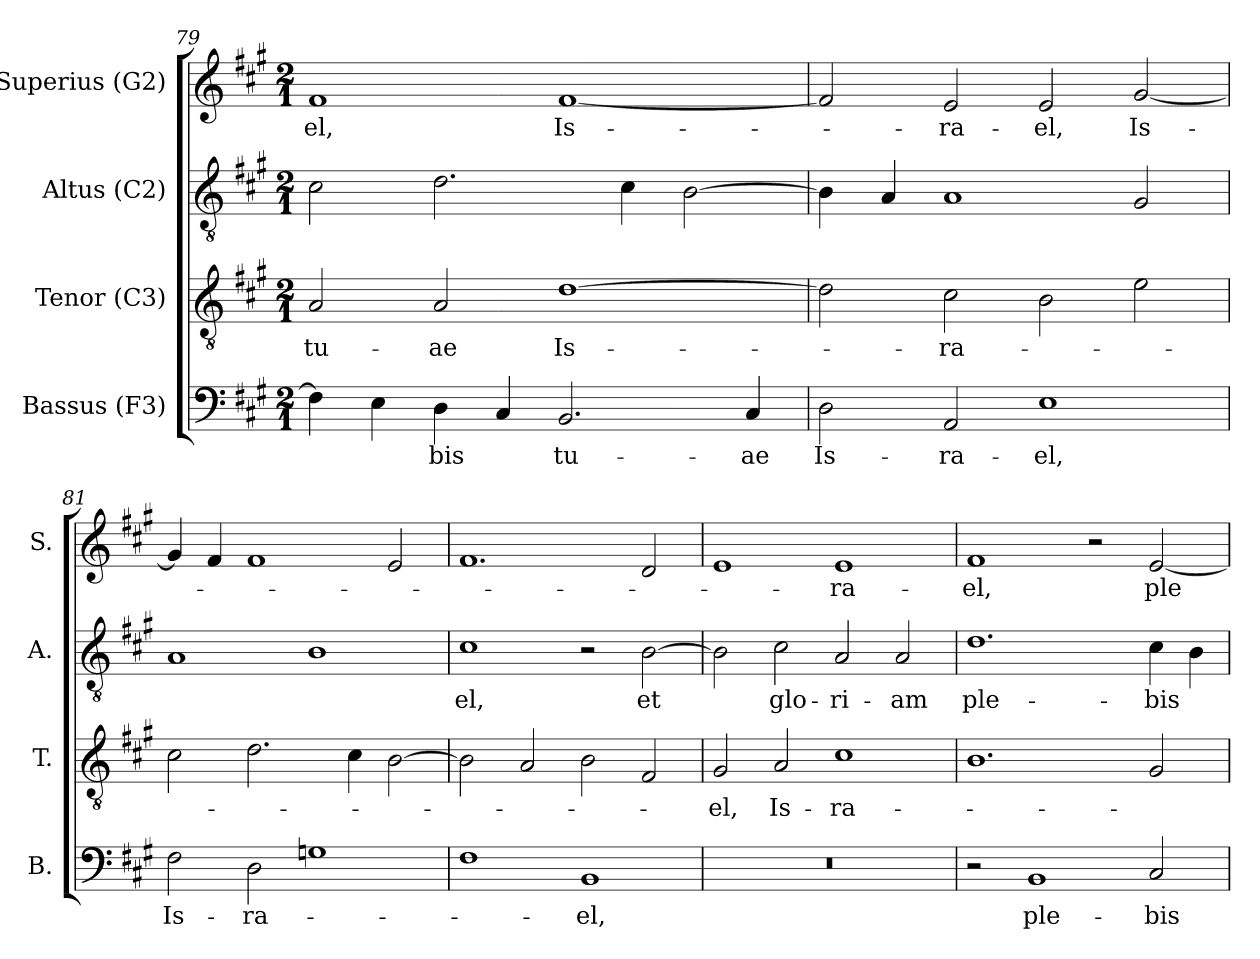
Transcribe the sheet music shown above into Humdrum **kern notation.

**kern	**text	**kern	**text	**kern	**text	**kern	**text
*part4	*part4	*part3	*part3	*part2	*part2	*part1	*part1
*staff4	*staff4	*staff3	*staff3	*staff2	*staff2	*staff1	*staff1
*I"Bassus (F3)	*	*I"Tenor (C3)	*	*I"Altus (C2)	*	*I"Superius (G2)	*
*I'B.	*	*I'T.	*	*I'A.	*	*I'S.	*
*clefF4	*	*clefGv2	*	*clefGv2	*	*clefG2	*
*	*	*ITrd7c12	*	*ITrd7c12	*	*	*
*k[f#c#g#]	*	*k[f#c#g#]	*	*k[f#c#g#]	*	*k[f#c#g#]	*
*A:	*	*A:	*	*A:	*	*A:	*
*M2/1	*	*M2/1	*	*M2/1	*	*M2/1	*
=79	=79	=79	=79	=79	=79	=79	=79
!	!	!	!LO:LY:b:color=#000000	!	!	!	!
!	!	!	!	!	!	!	!LO:LY:b:color=#000000
4F#i\]	.	2AAi/	tu-	2C#i\	.	1f#i	-el,
4Ei\	.	.	.	.	.	.	.
!	!LO:LY:b:color=#000000	!	!	!	!	!	!
!	!	!	!LO:LY:b:color=#000000	!	!	!	!
4Di\	-bis	2AAi/	-ae	2.Di\	.	.	.
4C#i/	.	.	.	.	.	.	.
!	!LO:LY:b:color=#000000	!	!	!	!	!	!
!	!	!	!LO:LY:b:color=#000000	!	!	!	!
!	!	!	!	!	!	!	!LO:LY:b:color=#000000
2.BBi/	tu-	[1Di	Is-	.	.	[1f#i	Is-
.	.	.	.	4C#i\	.	.	.
.	.	.	.	[2BBi\	.	.	.
!	!LO:LY:b:color=#000000	!	!	!	!	!	!
4C#i/	-ae	.	.	.	.	.	.
=80	=80	=80	=80	=80	=80	=80	=80
!	!LO:LY:b:color=#000000	!	!	!	!	!	!
2Di\	Is-	2Di\]	.	4BBi\]	.	2f#i/]	.
.	.	.	.	4AAi/	.	.	.
!	!LO:LY:b:color=#000000	!	!	!	!	!	!
!	!	!	!LO:LY:b:color=#000000	!	!	!	!
!	!	!	!	!	!	!	!LO:LY:b:color=#000000
2AAi/	-ra-	2C#i\	-ra-	1AAi	.	2ei/	-ra-
!	!LO:LY:b:color=#000000	!	!	!	!	!	!
!	!	!	!	!	!	!	!LO:LY:b:color=#000000
1Ei	-el,	2BBi\	.	.	.	2ei/	-el,
!	!	!	!	!	!	!	!LO:LY:b:color=#000000
.	.	2Ei\	.	2GG#i/	.	[2g#i/	Is-
!!LO:LB:g=z
=81	=81	=81	=81	=81	=81	=81	=81
!	!LO:LY:b:color=#000000	!	!	!	!	!	!
2F#i\	Is-	2C#i\	.	1AAi	.	4g#i/]	.
.	.	.	.	.	.	4f#i/	.
!	!LO:LY:b:color=#000000	!	!	!	!	!	!
2Di\	-ra-	2.Di\	.	.	.	1f#i	.
1Gni	.	.	.	1BBi	.	.	.
.	.	4C#i\	.	.	.	.	.
.	.	[2BBi\	.	.	.	2ei/	.
=82	=82	=82	=82	=82	=82	=82	=82
!	!	!	!	!	!LO:LY:b:color=#000000	!	!
1F#i	.	2BBi\]	.	1C#i	-el,	1.f#i	.
.	.	2AAi/	.	.	.	.	.
!	!LO:LY:b:color=#000000	!	!	!	!	!	!
1BBi	-el,	2BBi\	.	2r	.	.	.
!	!	!	!	!	!LO:LY:b:color=#000000	!	!
.	.	2FF#i/	.	[2BBi\	et	2di/	.
=83	=83	=83	=83	=83	=83	=83	=83
!LO:N:vis=1	!	!	!	!	!	!	!
!	!	!	!LO:LY:b:color=#000000	!	!	!	!
0r	.	2GG#i/	-el,	2BBi\]	.	1ei	.
!	!	!	!LO:LY:b:color=#000000	!	!	!	!
!	!	!	!	!	!LO:LY:b:color=#000000	!	!
.	.	2AAi/	Is-	2C#i\	glo-	.	.
!	!	!	!LO:LY:b:color=#000000	!	!	!	!
!	!	!	!	!	!LO:LY:b:color=#000000	!	!
!	!	!	!	!	!	!	!LO:LY:b:color=#000000
.	.	1C#i	-ra-	2AAi/	-ri-	1ei	-ra-
!	!	!	!	!	!LO:LY:b:color=#000000	!	!
.	.	.	.	2AAi/	-am	.	.
=84	=84	=84	=84	=84	=84	=84	=84
!	!	!	!	!	!LO:LY:b:color=#000000	!	!
!	!	!	!	!	!	!	!LO:LY:b:color=#000000
2r	.	1.BBi	.	1.Di	ple-	1f#i	-el,
!	!LO:LY:b:color=#000000	!	!	!	!	!	!
1BBi	ple-	.	.	.	.	.	.
.	.	.	.	.	.	2r	.
!	!LO:LY:b:color=#000000	!	!	!	!	!	!
!	!	!	!	!	!LO:LY:b:color=#000000	!	!
!	!	!	!	!	!	!	!LO:LY:b:color=#000000
2C#i/	-bis	2GG#i/	.	4C#i\	-bis	[2ei/	ple-
.	.	.	.	4BBi\	.	.	.
=	=	=	=	=	=	=	=
*-	*-	*-	*-	*-	*-	*-	*-
